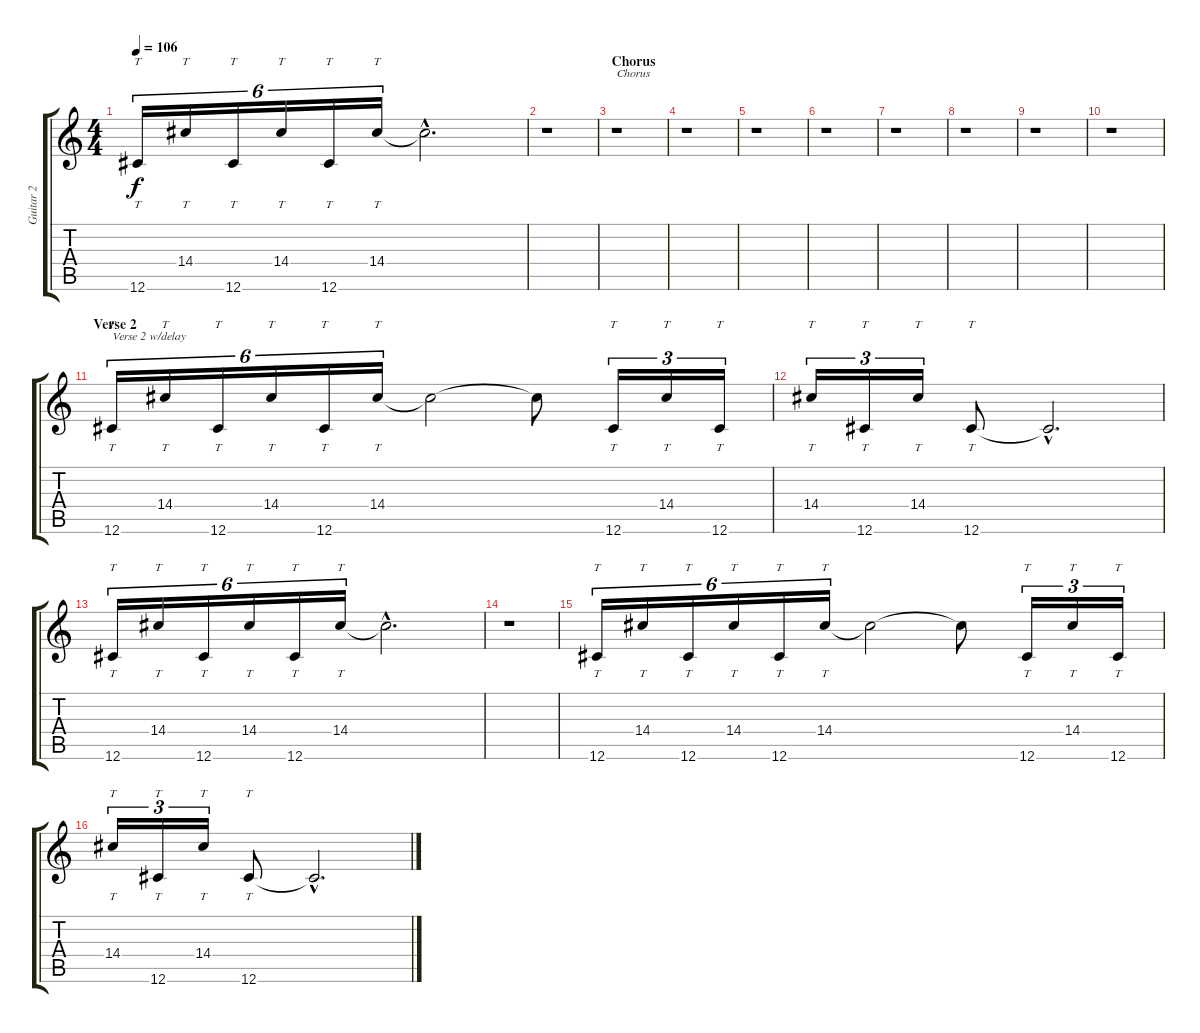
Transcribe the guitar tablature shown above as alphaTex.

\track ("Guitar 2" "Guitar 2") {instrument electricguitarjazz}
\staff {score tabs}
\tuning (Db4 Ab3 E3 B2 Gb2 Db2) {hide}
\ts (4 4)
\tempo 106
\clef g2
\ks c
12.6.16{tt tu (6 4) dy f} 14.4.16{tt tu (6 4)} 12.6.16{tt tu (6 4)} 14.4.16{tt tu (6 4)} 12.6.16{tt tu (6 4)} 14.4.16{tt tu (6 4)} 14.4{hac t}.2{d} |
r.1 |
\section ("" "Chorus")
r.1{txt "Chorus"} |
r.1 |
r.1 |
r.1 |
r.1 |
r.1 |
r.1 |
r.1 |
\section ("" "Verse 2")
12.6.16{tt tu (6 4) txt "Verse 2 w/delay"} 14.4.16{tt tu (6 4)} 12.6.16{tt tu (6 4)} 14.4.16{tt tu (6 4)} 12.6.16{tt tu (6 4)} 14.4.16{tt tu (6 4)} 14.4{t}.2 14.4{t}.8 12.6.16{tt tu (3 2)} 14.4.16{tt tu (3 2)} 12.6.16{tt tu (3 2)} |
14.4.16{tt tu (3 2)} 12.6.16{tt tu (3 2)} 14.4.16{tt tu (3 2)} 12.6.8{tt} 12.6{hac t}.2{d} |
12.6.16{tt tu (6 4)} 14.4.16{tt tu (6 4)} 12.6.16{tt tu (6 4)} 14.4.16{tt tu (6 4)} 12.6.16{tt tu (6 4)} 14.4.16{tt tu (6 4)} 14.4{hac t}.2{d} |
r.1 |
12.6.16{tt tu (6 4)} 14.4.16{tt tu (6 4)} 12.6.16{tt tu (6 4)} 14.4.16{tt tu (6 4)} 12.6.16{tt tu (6 4)} 14.4.16{tt tu (6 4)} 14.4{t}.2 14.4{t}.8 12.6.16{tt tu (3 2)} 14.4.16{tt tu (3 2)} 12.6.16{tt tu (3 2)} |
14.4.16{tt tu (3 2)} 12.6.16{tt tu (3 2)} 14.4.16{tt tu (3 2)} 12.6.8{tt} 12.6{hac t}.2{d}
